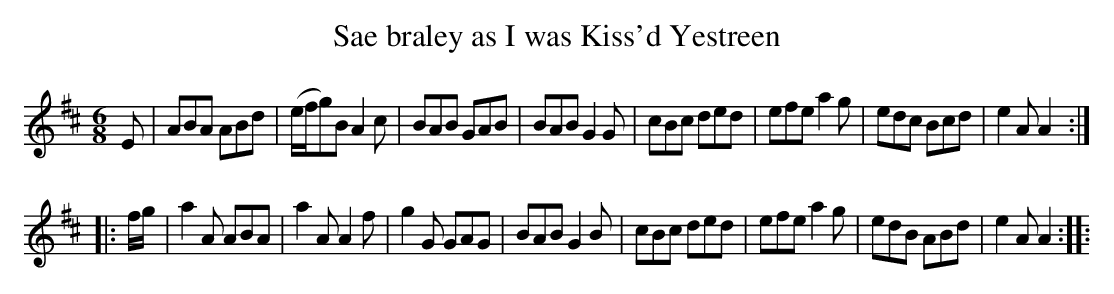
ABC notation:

X:1
T:Sae braley as I was Kiss'd Yestreen
M:6/8
L:1/8
K:AMix
E   |ABA ABd|(e/f/g)B A2c|BAB GAB|BAB G2G|cBc ded|efe a2g|edc Bcd|e2A A2:|
|:f/g/|a2A ABA| a2A     A2f|g2G GAG|BAB G2B|cBc ded|efe a2g|edB ABd|e2A A2:|
|:
